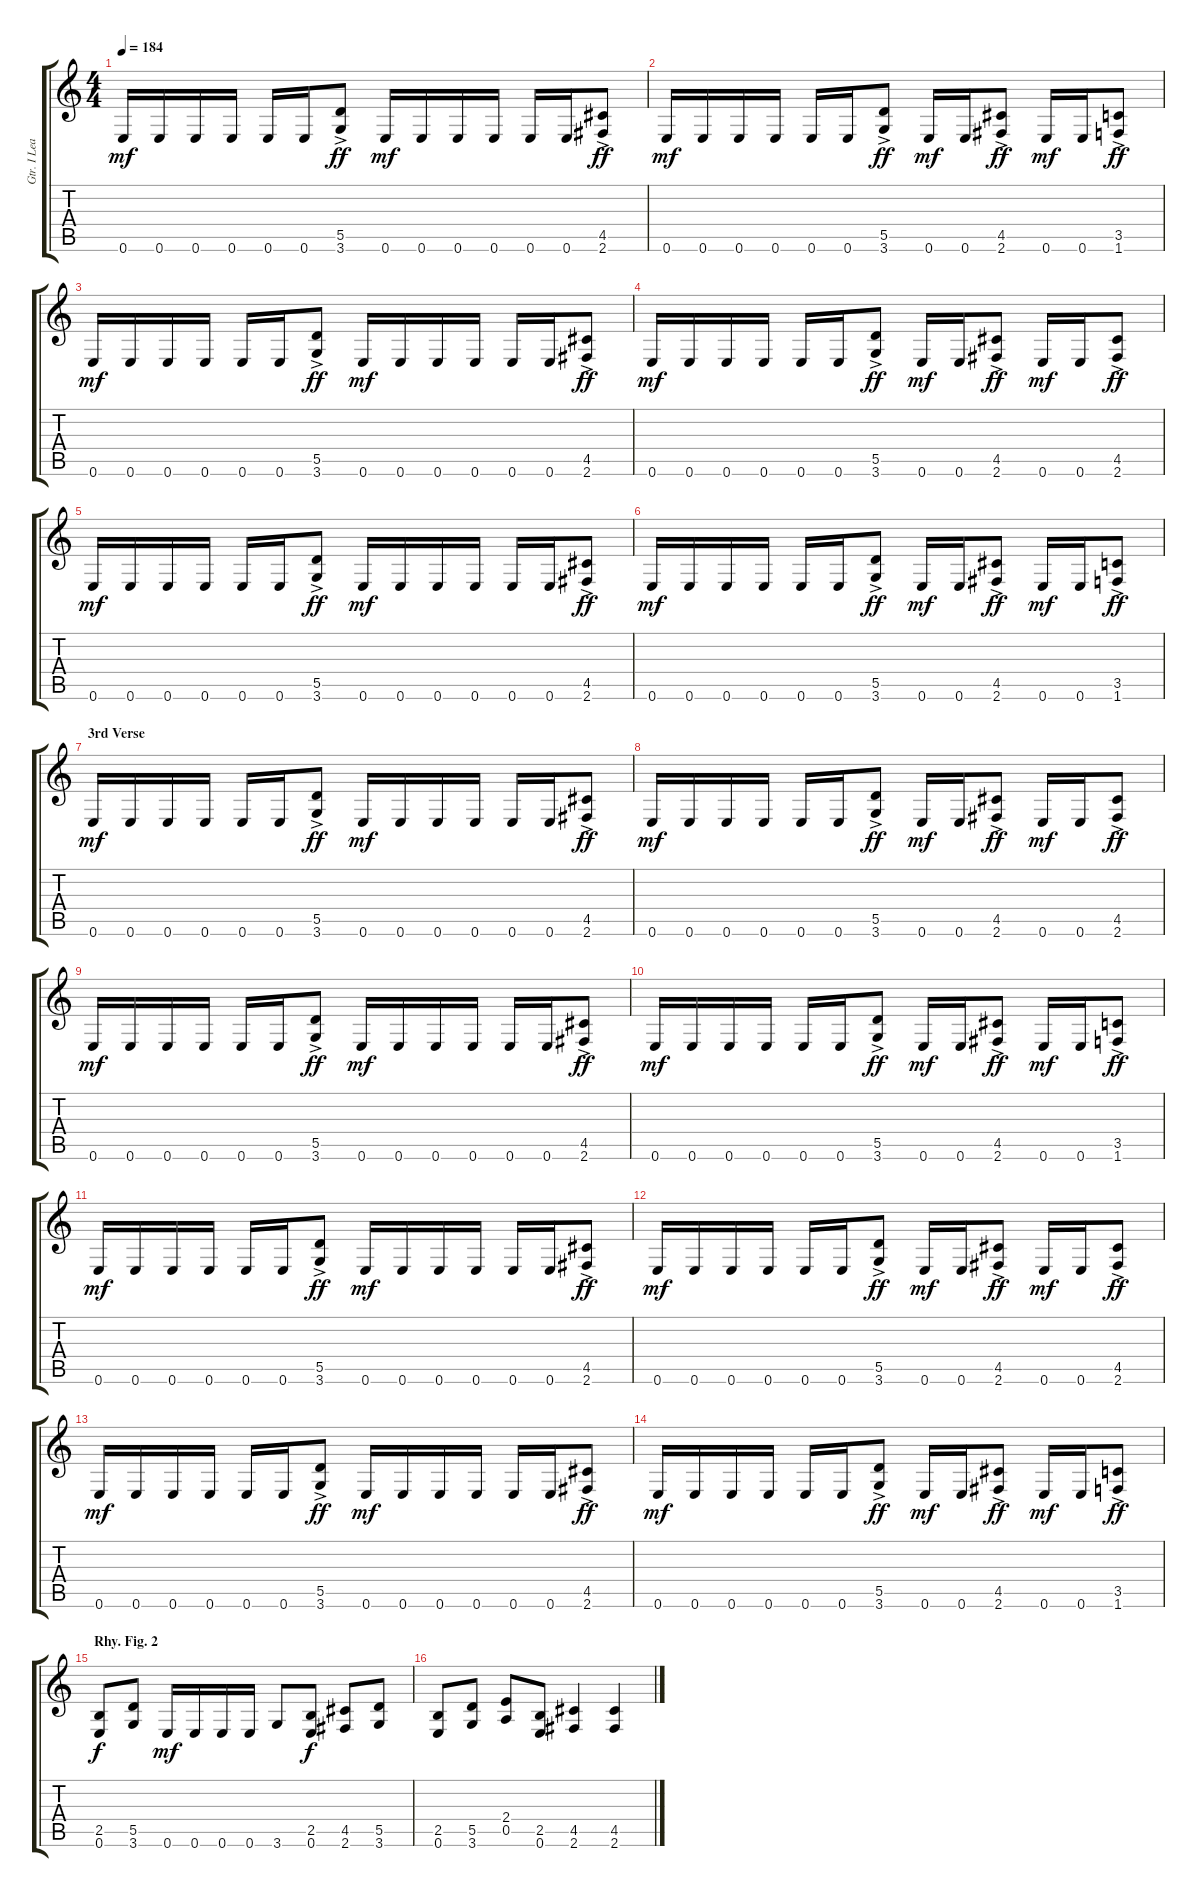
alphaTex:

\track ("Gtr. I Lead" "Gtr. I Lea") {instrument overdrivenguitar}
\staff {score tabs}
\tuning (E4 B3 G3 D3 A2 E2) {hide}
\ts (4 4)
\tempo 184
\clef g2
\ks c
0.6.16{dy mf} 0.6.16 0.6.16 0.6.16 0.6.16 0.6.16 (5.5{ac} 3.6{ac}).8{dy ff} 0.6.16{dy mf} 0.6.16 0.6.16 0.6.16 0.6.16 0.6.16 (4.5{ac} 2.6{ac}).8{dy ff} |
0.6.16{dy mf} 0.6.16 0.6.16 0.6.16 0.6.16 0.6.16 (5.5{ac} 3.6{ac}).8{dy ff} 0.6.16{dy mf} 0.6.16 (4.5{ac} 2.6{ac}).8{dy ff} 0.6.16{dy mf} 0.6.16 (3.5{ac} 1.6{ac}).8{dy ff} |
0.6.16{dy mf} 0.6.16 0.6.16 0.6.16 0.6.16 0.6.16 (5.5{ac} 3.6{ac}).8{dy ff} 0.6.16{dy mf} 0.6.16 0.6.16 0.6.16 0.6.16 0.6.16 (4.5{ac} 2.6{ac}).8{dy ff} |
0.6.16{dy mf} 0.6.16 0.6.16 0.6.16 0.6.16 0.6.16 (5.5{ac} 3.6{ac}).8{dy ff} 0.6.16{dy mf} 0.6.16 (4.5{ac} 2.6{ac}).8{dy ff} 0.6.16{dy mf} 0.6.16 (4.5{ac} 2.6{ac}).8{dy ff} |
0.6.16{dy mf} 0.6.16 0.6.16 0.6.16 0.6.16 0.6.16 (5.5{ac} 3.6{ac}).8{dy ff} 0.6.16{dy mf} 0.6.16 0.6.16 0.6.16 0.6.16 0.6.16 (4.5{ac} 2.6{ac}).8{dy ff} |
0.6.16{dy mf} 0.6.16 0.6.16 0.6.16 0.6.16 0.6.16 (5.5{ac} 3.6{ac}).8{dy ff} 0.6.16{dy mf} 0.6.16 (4.5{ac} 2.6{ac}).8{dy ff} 0.6.16{dy mf} 0.6.16 (3.5{ac} 1.6{ac}).8{dy ff} |
\section ("" "3rd Verse")
0.6.16{dy mf} 0.6.16 0.6.16 0.6.16 0.6.16 0.6.16 (5.5{ac} 3.6{ac}).8{dy ff} 0.6.16{dy mf} 0.6.16 0.6.16 0.6.16 0.6.16 0.6.16 (4.5{ac} 2.6{ac}).8{dy ff} |
0.6.16{dy mf} 0.6.16 0.6.16 0.6.16 0.6.16 0.6.16 (5.5{ac} 3.6{ac}).8{dy ff} 0.6.16{dy mf} 0.6.16 (4.5{ac} 2.6{ac}).8{dy ff} 0.6.16{dy mf} 0.6.16 (4.5{ac} 2.6{ac}).8{dy ff} |
0.6.16{dy mf} 0.6.16 0.6.16 0.6.16 0.6.16 0.6.16 (5.5{ac} 3.6{ac}).8{dy ff} 0.6.16{dy mf} 0.6.16 0.6.16 0.6.16 0.6.16 0.6.16 (4.5{ac} 2.6{ac}).8{dy ff} |
0.6.16{dy mf} 0.6.16 0.6.16 0.6.16 0.6.16 0.6.16 (5.5{ac} 3.6{ac}).8{dy ff} 0.6.16{dy mf} 0.6.16 (4.5{ac} 2.6{ac}).8{dy ff} 0.6.16{dy mf} 0.6.16 (3.5{ac} 1.6{ac}).8{dy ff} |
0.6.16{dy mf} 0.6.16 0.6.16 0.6.16 0.6.16 0.6.16 (5.5{ac} 3.6{ac}).8{dy ff} 0.6.16{dy mf} 0.6.16 0.6.16 0.6.16 0.6.16 0.6.16 (4.5{ac} 2.6{ac}).8{dy ff} |
0.6.16{dy mf} 0.6.16 0.6.16 0.6.16 0.6.16 0.6.16 (5.5{ac} 3.6{ac}).8{dy ff} 0.6.16{dy mf} 0.6.16 (4.5{ac} 2.6{ac}).8{dy ff} 0.6.16{dy mf} 0.6.16 (4.5{ac} 2.6{ac}).8{dy ff} |
0.6.16{dy mf} 0.6.16 0.6.16 0.6.16 0.6.16 0.6.16 (5.5{ac} 3.6{ac}).8{dy ff} 0.6.16{dy mf} 0.6.16 0.6.16 0.6.16 0.6.16 0.6.16 (4.5{ac} 2.6{ac}).8{dy ff} |
0.6.16{dy mf} 0.6.16 0.6.16 0.6.16 0.6.16 0.6.16 (5.5{ac} 3.6{ac}).8{dy ff} 0.6.16{dy mf} 0.6.16 (4.5{ac} 2.6{ac}).8{dy ff} 0.6.16{dy mf} 0.6.16 (3.5{ac} 1.6{ac}).8{dy ff} |
\section ("" "Rhy. Fig. 2")
(2.5 0.6).8{dy f} (5.5 3.6).8 0.6.16{dy mf} 0.6.16 0.6.16 0.6.16 3.6.8 (2.5 0.6).8{dy f} (4.5 2.6).8 (5.5 3.6).8 |
(2.5 0.6).8 (5.5 3.6).8 (2.4 0.5).8 (2.5 0.6).8 (4.5 2.6).4 (4.5 2.6).4
